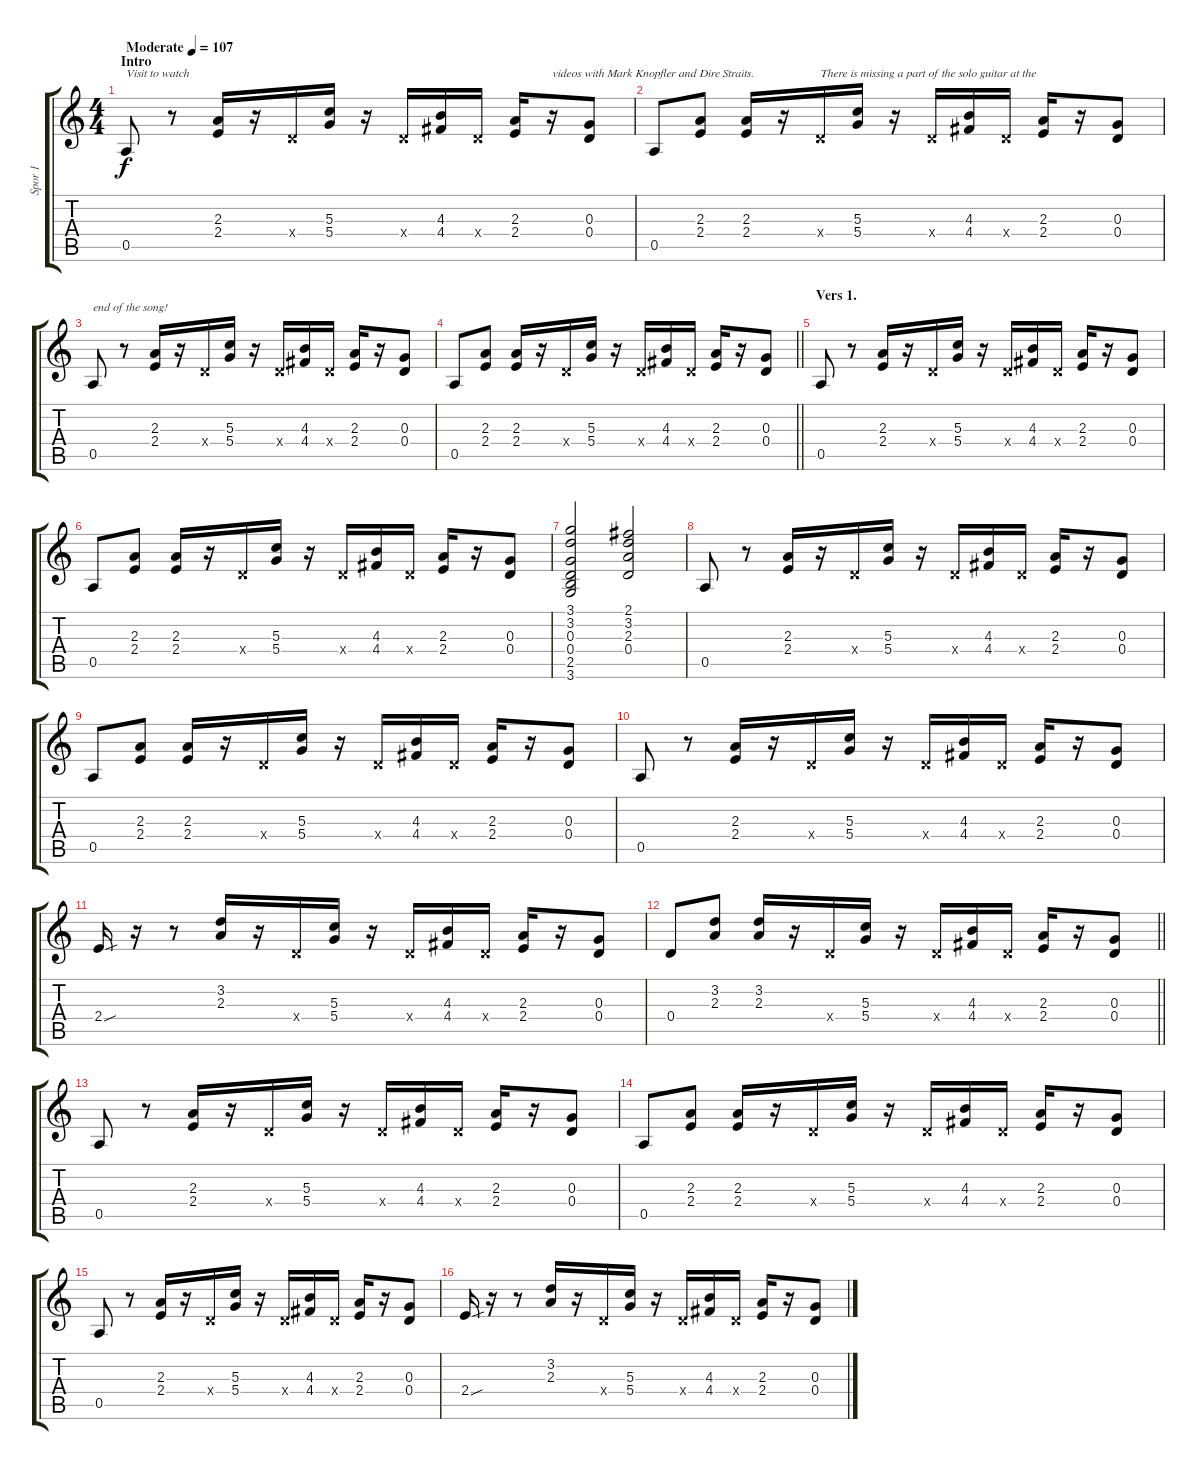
\track ("Spor 1" "Spor 1") {instrument acousticguitarsteel}
\staff {score tabs}
\tuning (E4 B3 G3 D3 A2 E2) {hide}
\ts (4 4)
\section ("" "Intro")
\tempo (107 "Moderate")
\clef g2
\ks c
0.5.8{txt "Visit to watch" dy f instrument acousticguitarsteel} r.8 (2.3 2.4).16 r.16 0.4{x}.16 (5.3 5.4).16 r.16 0.4{x}.16 (4.3 4.4).16 0.4{x}.16 (2.3 2.4).16 r.16{txt "videos with Mark Knopfler and Dire Straits."} (0.3 0.4).8 |
0.5.8 (2.3 2.4).8 (2.3 2.4).16 r.16 0.4{x}.16{txt "There is missing a part of the solo guitar at the "} (5.3 5.4).16 r.16 0.4{x}.16 (4.3 4.4).16 0.4{x}.16 (2.3 2.4).16 r.16 (0.3 0.4).8 |
0.5.8{txt "end of the song!"} r.8 (2.3 2.4).16 r.16 0.4{x}.16 (5.3 5.4).16 r.16 0.4{x}.16 (4.3 4.4).16 0.4{x}.16 (2.3 2.4).16 r.16 (0.3 0.4).8 |
\barLineRight lightlight
0.5.8 (2.3 2.4).8 (2.3 2.4).16 r.16 0.4{x}.16 (5.3 5.4).16 r.16 0.4{x}.16 (4.3 4.4).16 0.4{x}.16 (2.3 2.4).16 r.16 (0.3 0.4).8 |
\section ("" "Vers 1.")
0.5.8 r.8 (2.3 2.4).16 r.16 0.4{x}.16 (5.3 5.4).16 r.16 0.4{x}.16 (4.3 4.4).16 0.4{x}.16 (2.3 2.4).16 r.16 (0.3 0.4).8 |
0.5.8 (2.3 2.4).8 (2.3 2.4).16 r.16 0.4{x}.16 (5.3 5.4).16 r.16 0.4{x}.16 (4.3 4.4).16 0.4{x}.16 (2.3 2.4).16 r.16 (0.3 0.4).8 |
(3.1 3.2 0.3 0.4 2.5 3.6).2 (2.1 3.2 2.3 0.4).2 |
0.5.8 r.8 (2.3 2.4).16 r.16 0.4{x}.16 (5.3 5.4).16 r.16 0.4{x}.16 (4.3 4.4).16 0.4{x}.16 (2.3 2.4).16 r.16 (0.3 0.4).8 |
0.5.8 (2.3 2.4).8 (2.3 2.4).16 r.16 0.4{x}.16 (5.3 5.4).16 r.16 0.4{x}.16 (4.3 4.4).16 0.4{x}.16 (2.3 2.4).16 r.16 (0.3 0.4).8 |
0.5.8 r.8 (2.3 2.4).16 r.16 0.4{x}.16 (5.3 5.4).16 r.16 0.4{x}.16 (4.3 4.4).16 0.4{x}.16 (2.3 2.4).16 r.16 (0.3 0.4).8 |
2.4{sou}.16 r.16 r.8 (3.2 2.3).16 r.16 0.4{x}.16 (5.3 5.4).16 r.16 0.4{x}.16 (4.3 4.4).16 0.4{x}.16 (2.3 2.4).16 r.16 (0.3 0.4).8 |
\barLineRight lightlight
0.4.8 (3.2 2.3).8 (3.2 2.3).16 r.16 0.4{x}.16 (5.3 5.4).16 r.16 0.4{x}.16 (4.3 4.4).16 0.4{x}.16 (2.3 2.4).16 r.16 (0.3 0.4).8 |
0.5.8 r.8 (2.3 2.4).16 r.16 0.4{x}.16 (5.3 5.4).16 r.16 0.4{x}.16 (4.3 4.4).16 0.4{x}.16 (2.3 2.4).16 r.16 (0.3 0.4).8 |
0.5.8 (2.3 2.4).8 (2.3 2.4).16 r.16 0.4{x}.16 (5.3 5.4).16 r.16 0.4{x}.16 (4.3 4.4).16 0.4{x}.16 (2.3 2.4).16 r.16 (0.3 0.4).8 |
0.5.8 r.8 (2.3 2.4).16 r.16 0.4{x}.16 (5.3 5.4).16 r.16 0.4{x}.16 (4.3 4.4).16 0.4{x}.16 (2.3 2.4).16 r.16 (0.3 0.4).8 |
2.4{sou}.16 r.16 r.8 (3.2 2.3).16 r.16 0.4{x}.16 (5.3 5.4).16 r.16 0.4{x}.16 (4.3 4.4).16 0.4{x}.16 (2.3 2.4).16 r.16 (0.3 0.4).8
